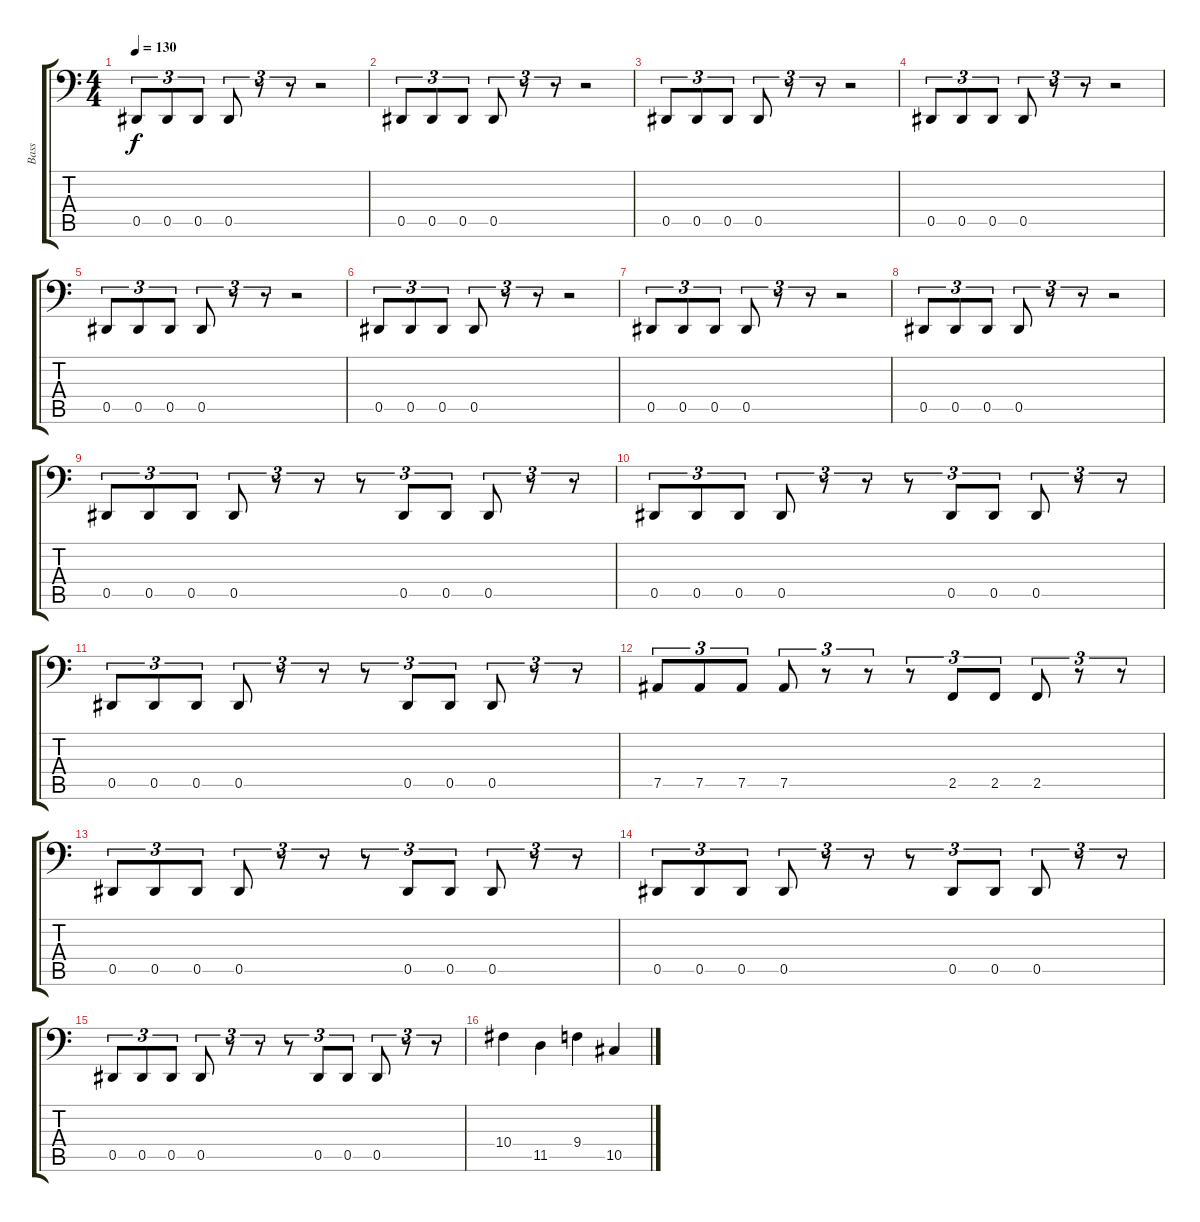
\track ("Bass" "Bass") {instrument electricbassfinger}
\staff {score tabs}
\tuning (B2 Gb2 Db2 Ab1 Eb1 Bb0) {hide}
\ts (4 4)
\tempo 130
\clef f4
\ks c
0.5.8{tu (3 2) dy f instrument electricbassfinger} 0.5.8{tu (3 2)} 0.5.8{tu (3 2)} 0.5.8{tu (3 2)} r.8{tu (3 2)} r.8{tu (3 2)} r.2 |
0.5.8{tu (3 2)} 0.5.8{tu (3 2)} 0.5.8{tu (3 2)} 0.5.8{tu (3 2)} r.8{tu (3 2)} r.8{tu (3 2)} r.2 |
0.5.8{tu (3 2)} 0.5.8{tu (3 2)} 0.5.8{tu (3 2)} 0.5.8{tu (3 2)} r.8{tu (3 2)} r.8{tu (3 2)} r.2 |
0.5.8{tu (3 2)} 0.5.8{tu (3 2)} 0.5.8{tu (3 2)} 0.5.8{tu (3 2)} r.8{tu (3 2)} r.8{tu (3 2)} r.2 |
0.5.8{tu (3 2)} 0.5.8{tu (3 2)} 0.5.8{tu (3 2)} 0.5.8{tu (3 2)} r.8{tu (3 2)} r.8{tu (3 2)} r.2 |
0.5.8{tu (3 2)} 0.5.8{tu (3 2)} 0.5.8{tu (3 2)} 0.5.8{tu (3 2)} r.8{tu (3 2)} r.8{tu (3 2)} r.2 |
0.5.8{tu (3 2)} 0.5.8{tu (3 2)} 0.5.8{tu (3 2)} 0.5.8{tu (3 2)} r.8{tu (3 2)} r.8{tu (3 2)} r.2 |
0.5.8{tu (3 2)} 0.5.8{tu (3 2)} 0.5.8{tu (3 2)} 0.5.8{tu (3 2)} r.8{tu (3 2)} r.8{tu (3 2)} r.2 |
0.5.8{tu (3 2)} 0.5.8{tu (3 2)} 0.5.8{tu (3 2)} 0.5.8{tu (3 2)} r.8{tu (3 2)} r.8{tu (3 2)} r.8{tu (3 2)} 0.5.8{tu (3 2)} 0.5.8{tu (3 2)} 0.5.8{tu (3 2)} r.8{tu (3 2)} r.8{tu (3 2)} |
0.5.8{tu (3 2)} 0.5.8{tu (3 2)} 0.5.8{tu (3 2)} 0.5.8{tu (3 2)} r.8{tu (3 2)} r.8{tu (3 2)} r.8{tu (3 2)} 0.5.8{tu (3 2)} 0.5.8{tu (3 2)} 0.5.8{tu (3 2)} r.8{tu (3 2)} r.8{tu (3 2)} |
0.5.8{tu (3 2)} 0.5.8{tu (3 2)} 0.5.8{tu (3 2)} 0.5.8{tu (3 2)} r.8{tu (3 2)} r.8{tu (3 2)} r.8{tu (3 2)} 0.5.8{tu (3 2)} 0.5.8{tu (3 2)} 0.5.8{tu (3 2)} r.8{tu (3 2)} r.8{tu (3 2)} |
7.5.8{tu (3 2)} 7.5.8{tu (3 2)} 7.5.8{tu (3 2)} 7.5.8{tu (3 2)} r.8{tu (3 2)} r.8{tu (3 2)} r.8{tu (3 2)} 2.5.8{tu (3 2)} 2.5.8{tu (3 2)} 2.5.8{tu (3 2)} r.8{tu (3 2)} r.8{tu (3 2)} |
0.5.8{tu (3 2)} 0.5.8{tu (3 2)} 0.5.8{tu (3 2)} 0.5.8{tu (3 2)} r.8{tu (3 2)} r.8{tu (3 2)} r.8{tu (3 2)} 0.5.8{tu (3 2)} 0.5.8{tu (3 2)} 0.5.8{tu (3 2)} r.8{tu (3 2)} r.8{tu (3 2)} |
0.5.8{tu (3 2)} 0.5.8{tu (3 2)} 0.5.8{tu (3 2)} 0.5.8{tu (3 2)} r.8{tu (3 2)} r.8{tu (3 2)} r.8{tu (3 2)} 0.5.8{tu (3 2)} 0.5.8{tu (3 2)} 0.5.8{tu (3 2)} r.8{tu (3 2)} r.8{tu (3 2)} |
0.5.8{tu (3 2)} 0.5.8{tu (3 2)} 0.5.8{tu (3 2)} 0.5.8{tu (3 2)} r.8{tu (3 2)} r.8{tu (3 2)} r.8{tu (3 2)} 0.5.8{tu (3 2)} 0.5.8{tu (3 2)} 0.5.8{tu (3 2)} r.8{tu (3 2)} r.8{tu (3 2)} |
10.4.4 11.5.4 9.4.4 10.5.4
